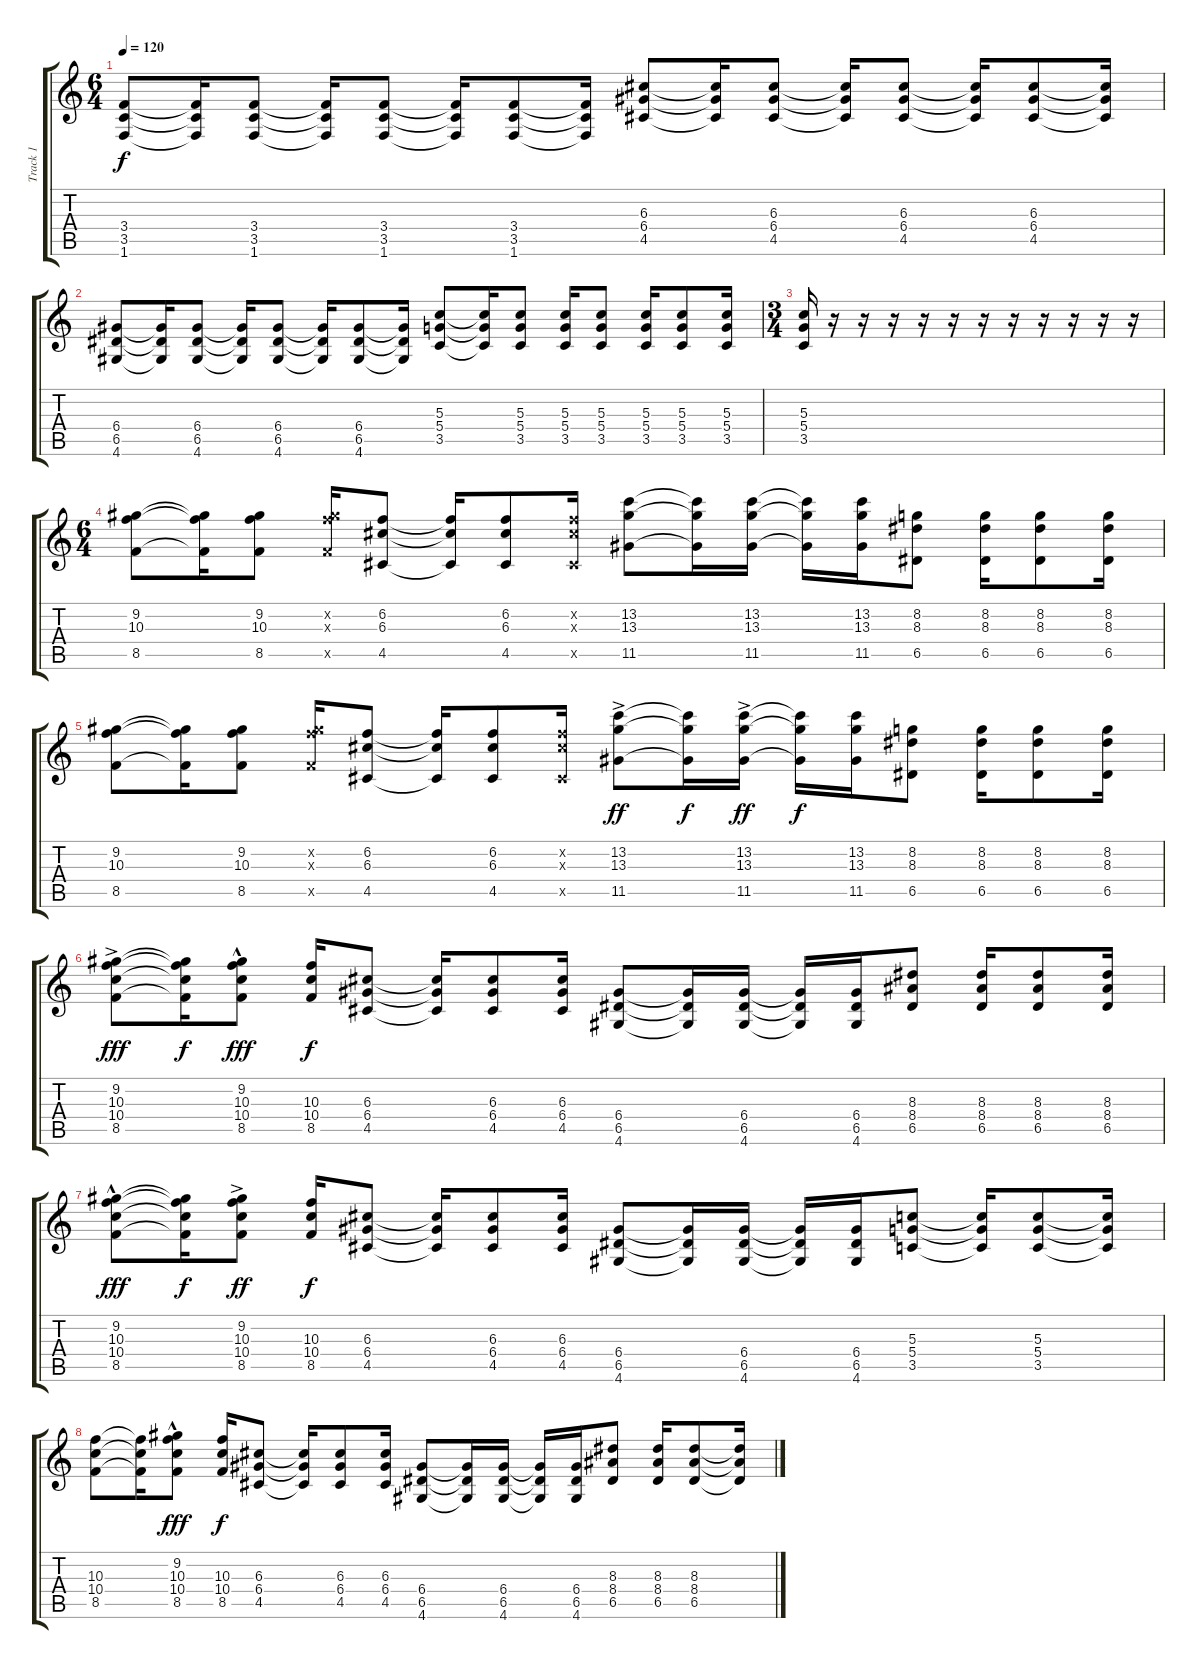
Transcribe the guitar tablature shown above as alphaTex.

\track ("Track 1" "Track 1") {instrument distortionguitar}
\staff {score tabs}
\tuning (E4 B3 G3 D3 A2 E2) {hide}
\ts (6 4)
\tempo 120
\clef g2
\ks c
(3.4 3.5 1.6).8{dy f} (3.4{t} 3.5{t} 1.6{t}).16 (3.4 3.5 1.6).8 (3.4{t} 3.5{t} 1.6{t}).16 (3.4 3.5 1.6).8 (3.4{t} 3.5{t} 1.6{t}).16 (3.4 3.5 1.6).8 (3.4{t} 3.5{t} 1.6{t}).16 (6.3 6.4 4.5).8 (6.3{t} 6.4{t} 4.5{t}).16 (6.3 6.4 4.5).8 (6.3{t} 6.4{t} 4.5{t}).16 (6.3 6.4 4.5).8 (6.3{t} 6.4{t} 4.5{t}).16 (6.3 6.4 4.5).8 (6.3{t} 6.4{t} 4.5{t}).16 |
(6.4 6.5 4.6).8 (6.4{t} 6.5{t} 4.6{t}).16 (6.4 6.5 4.6).8 (6.4{t} 6.5{t} 4.6{t}).16 (6.4 6.5 4.6).8 (6.4{t} 6.5{t} 4.6{t}).16 (6.4 6.5 4.6).8 (6.4{t} 6.5{t} 4.6{t}).16 (5.3 5.4 3.5).8 (5.3{t} 5.4{t} 3.5{t}).16 (5.3 5.4 3.5).8 (5.3 5.4 3.5).16 (5.3 5.4 3.5).8 (5.3 5.4 3.5).16 (5.3 5.4 3.5).8 (5.3 5.4 3.5).16 |
\ts (3 4)
(5.3 5.4 3.5).16 r.16 r.16 r.16 r.16 r.16 r.16 r.16 r.16 r.16 r.16 r.16 |
\ts (6 4)
(9.2 10.3 8.5).8 (9.2{t} 10.3{t} 8.5{t}).16 (9.2 10.3 8.5).8 (9.2{x} 10.3{x} 8.5{x}).16 (6.2 6.3 4.5).8 (6.2{t} 6.3{t} 4.5{t}).16 (6.2 6.3 4.5).8 (6.2{x} 6.3{x} 4.5{x}).16 (13.2 13.3 11.5).8 (13.2{t} 13.3{t} 11.5{t}).16 (13.2 13.3 11.5).16 (13.2{t} 13.3{t} 11.5{t}).16 (13.2 13.3 11.5).16 (8.2 8.3 6.5).8 (8.2 8.3 6.5).16 (8.2 8.3 6.5).8 (8.2 8.3 6.5).16 |
(9.2 10.3 8.5).8 (9.2{t} 10.3{t} 8.5{t}).16 (9.2 10.3 8.5).8 (9.2{x} 10.3{x} 8.5{x}).16 (6.2 6.3 4.5).8 (6.2{t} 6.3{t} 4.5{t}).16 (6.2 6.3 4.5).8 (6.2{x} 6.3{x} 4.5{x}).16 (13.2{ac} 13.3{ac} 11.5{ac}).8{dy ff} (13.2{t} 13.3{t} 11.5{t}).16{dy f} (13.2{ac} 13.3{ac} 11.5{ac}).16{dy ff} (13.2{t} 13.3{t} 11.5{t}).16{dy f} (13.2 13.3 11.5).16 (8.2 8.3 6.5).8 (8.2 8.3 6.5).16 (8.2 8.3 6.5).8 (8.2 8.3 6.5).16 |
(9.2{ac} 10.3 10.4 8.5).8{dy fff} (9.2{t} 10.3{t} 10.4{t} 8.5{t}).16{dy f} (9.2{hac} 10.3 10.4 8.5).8{dy fff} (10.3 10.4 8.5).16{dy f} (6.3 6.4 4.5).8 (6.3{t} 6.4{t} 4.5{t}).16 (6.3 6.4 4.5).8 (6.3 6.4 4.5).16 (6.4 6.5 4.6).8 (6.4{t} 6.5{t} 4.6{t}).16 (6.4 6.5 4.6).16 (6.4{t} 6.5{t} 4.6{t}).16 (6.4 6.5 4.6).16 (8.3 8.4 6.5).8 (8.3 8.4 6.5).16 (8.3 8.4 6.5).8 (8.3 8.4 6.5).16 |
(9.2{hac} 10.3 10.4 8.5).8{dy fff} (9.2{t} 10.3{t} 10.4{t} 8.5{t}).16{dy f} (9.2{ac} 10.3 10.4 8.5).8{dy ff} (10.3 10.4 8.5).16{dy f} (6.3 6.4 4.5).8 (6.3{t} 6.4{t} 4.5{t}).16 (6.3 6.4 4.5).8 (6.3 6.4 4.5).16 (6.4 6.5 4.6).8 (6.4{t} 6.5{t} 4.6{t}).16 (6.4 6.5 4.6).16 (6.4{t} 6.5{t} 4.6{t}).16 (6.4 6.5 4.6).16 (5.3 5.4 3.5).8 (5.3{t} 5.4{t} 3.5{t}).16 (5.3 5.4 3.5).8 (5.3{t} 5.4{t} 3.5{t}).16 |
(10.3 10.4 8.5).8 (10.3{t} 10.4{t} 8.5{t}).16 (9.2{hac} 10.3 10.4 8.5).8{dy fff} (10.3 10.4 8.5).16{dy f} (6.3 6.4 4.5).8 (6.3{t} 6.4{t} 4.5{t}).16 (6.3 6.4 4.5).8 (6.3 6.4 4.5).16 (6.4 6.5 4.6).8 (6.4{t} 6.5{t} 4.6{t}).16 (6.4 6.5 4.6).16 (6.4{t} 6.5{t} 4.6{t}).16 (6.4 6.5 4.6).16 (8.3 8.4 6.5).8 (8.3 8.4 6.5).16 (8.3 8.4 6.5).8 (8.3{t} 8.4{t} 6.5{t}).16
